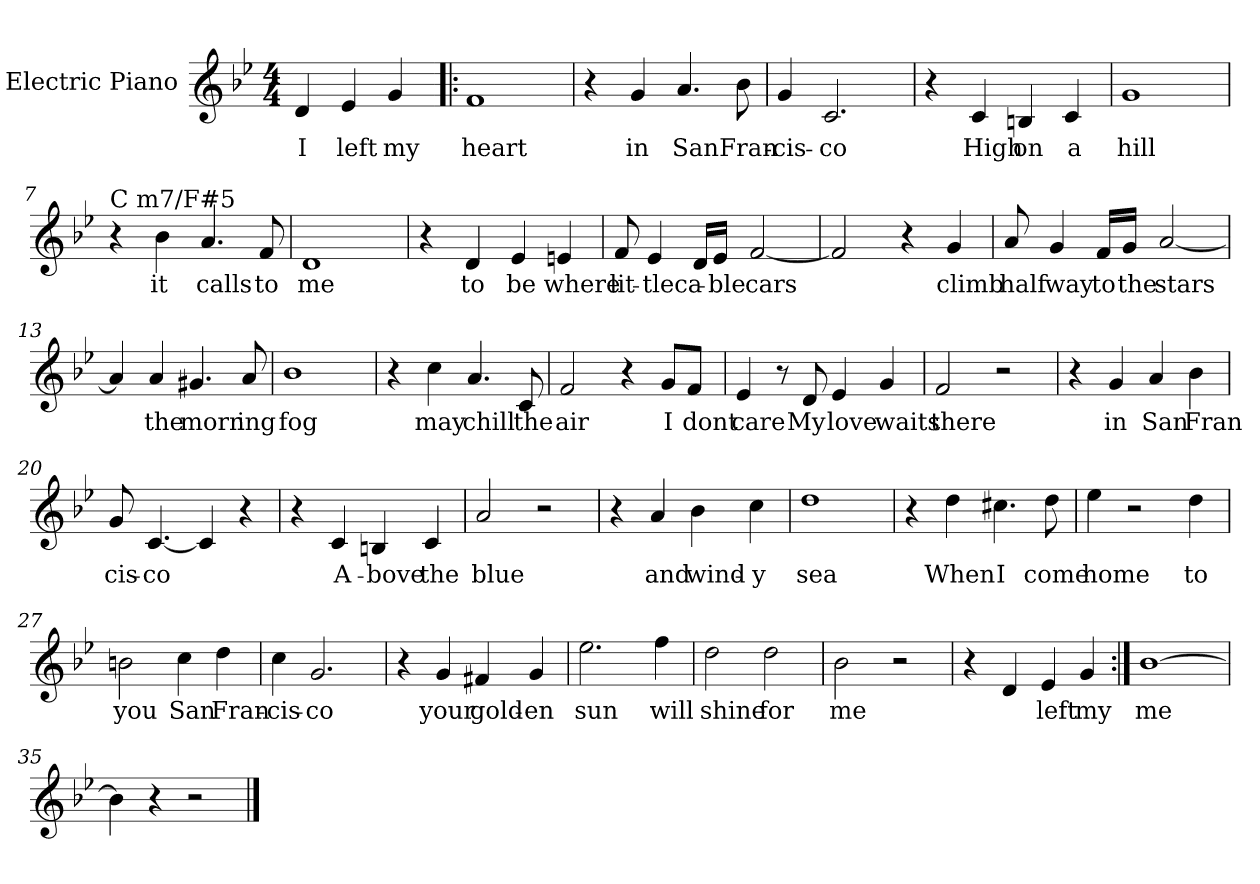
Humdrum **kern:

**kern	**text
*part1	*part1
*staff1	*staff1
*I"Electric Piano	*
*I'E.Pno	*
*clefG2	*
*k[b-e-]	*
*B-:	*
*M4/4	*
=1	=1
4d/	I
4e-/	left
4g/	my
=2!|:	=2!|:
1f	heart
=3	=3
4r	.
4g/	in
4.a/	San
8b-\	Fran-
=4	=4
4g/	-cis-
2.c/	-co
=5	=5
4r	.
4c/	High
4Bn/	on
4c/	a
=6	=6
1g	hill
!!LO:LB:g=z
=7	=7
!LO:TX:a:t=C m7/F#5	!
4r	.
4b-\	it
4.a/	calls
8f/	to
=8	=8
1d	me
=9	=9
4r	.
4d/	to
4e-/	be
4en/	where
=10	=10
8f/	lit-
4e-/	-tle
16d/L	ca-
16e-/J	-ble
[2f/	cars
=11	=11
2f/]	.
4r	.
4g/	climb
!!LO:LB:g=z
=12	=12
8a/	half
4g/	way
16f/L	to
16g/J	the
[2a/	stars
=13	=13
4a/]	.
4a/	the
4.g#X/	morn
8a/	ing
=14	=14
1b-	fog
=15	=15
4r	.
4cc\	may
4.a/	chill
8c/	the
=16	=16
2f/	air
4r	.
8g/L	I
8f/J	dont
!!LO:LB:g=z
=17	=17
4e-/	care
8r	.
8d/	My
4e-/	love
4g/	waits
=18	=18
2f/	there
2r	.
=19	=19
4r	.
4g/	in
4a/	San
4b-\	Fran
=20	=20
8g/	cis-
[4.c/	-co
4c/]	.
4r	.
=21	=21
4r	.
4c/	A-
4Bn/	-bove
4c/	the
=22	=22
2a/	blue
2r	.
!!LO:LB:g=z
=23	=23
4r	.
4a/	and
4b-\	wind-
4cc\	-y
=24	=24
1dd	sea
=25	=25
4r	.
4dd\	When
4.cc#X\	I
8dd\	come
=26	=26
4ee-\	home
2r	.
4dd\	to
=27	=27
2bn\	you
4cc\	San
4dd\	Fran-
=28	=28
4cc\	-cis-
2.g/	-co
=29	=29
4r	.
4g/	your
4f#X/	gold-
4g/	-en
!!LO:LB:g=z
=30	=30
2.ee-\	sun
4ff\	will
=31	=31
2dd\	shine
2dd\	for
=32	=32
2b-\	me
2r	.
=33	=33
4r	.
4d/	.
4e-/	left
4g/	my
=34:|!	=34:|!
[1b-	me
=35	=35
4b-\]	.
4r	.
2r	.
==	==
*-	*-
